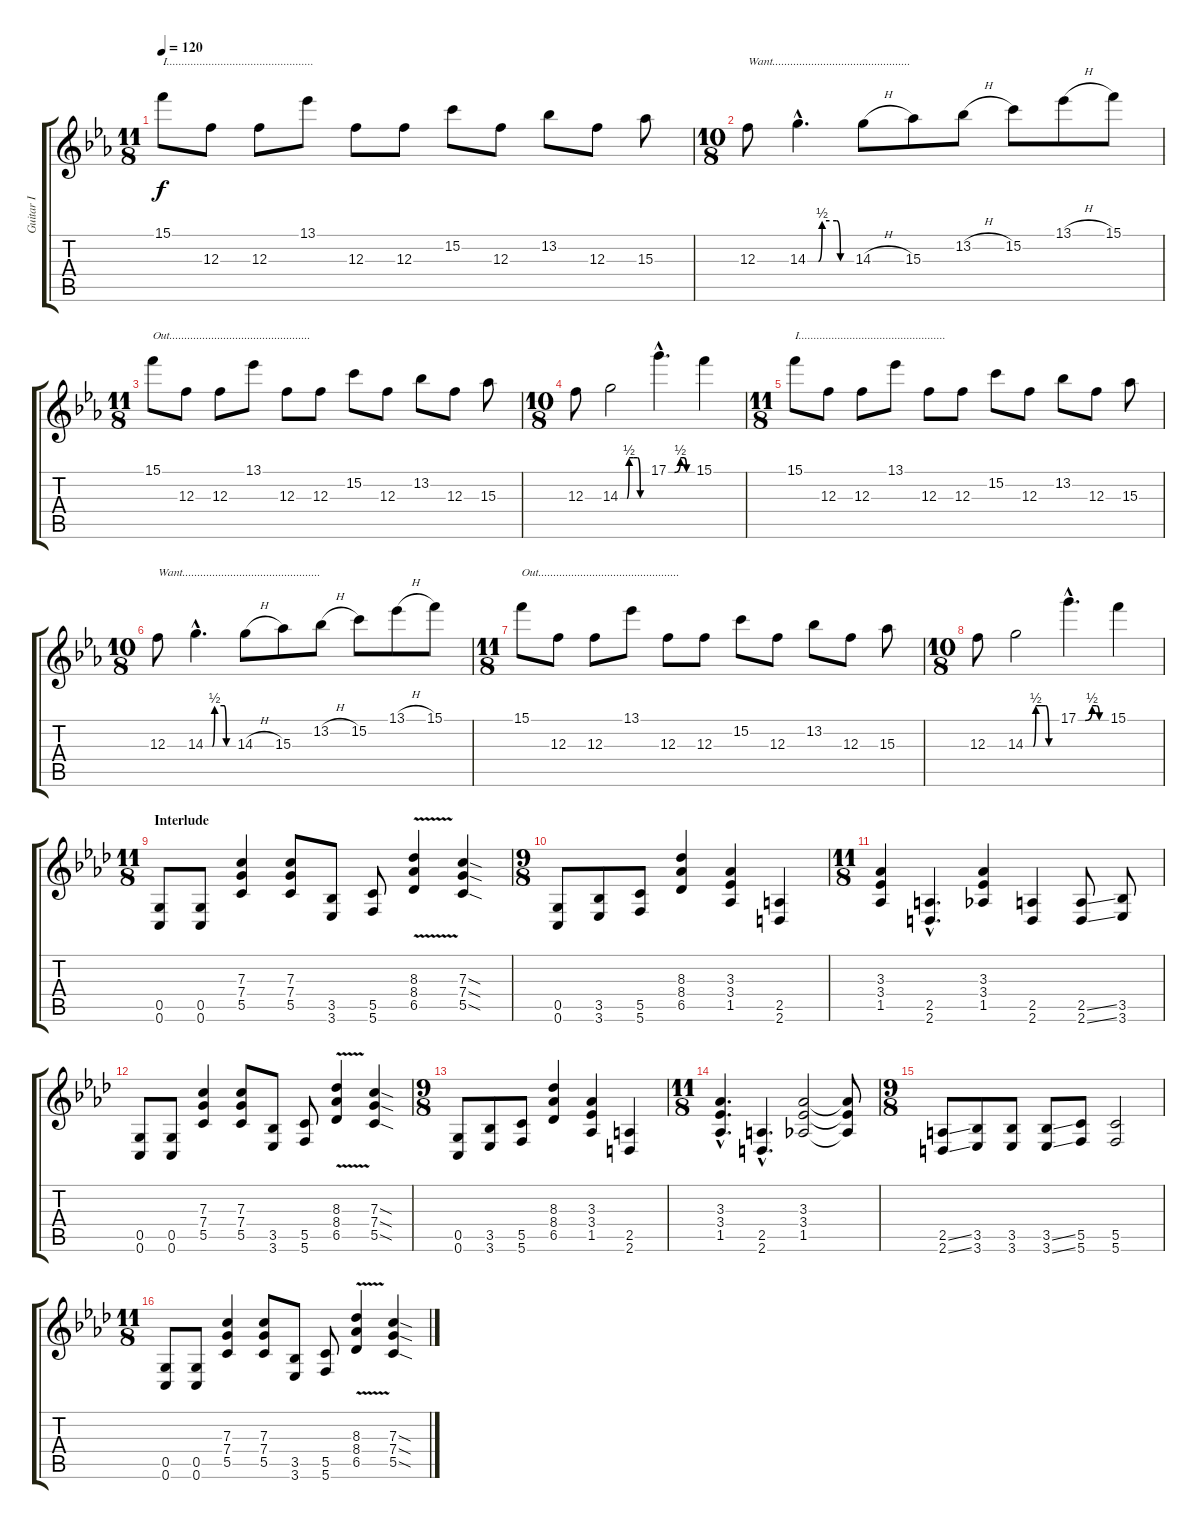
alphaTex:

\track ("Guitar I" "Guitar I") {instrument distortionguitar}
\staff {score tabs}
\tuning (D4 A3 F3 C3 G2 C2) {hide}
\ts (11 8)
\tempo 120
\clef g2
\ks eb
15.1.8{txt "I................................................." dy f} 12.3.8 12.3.8 13.1.8 12.3.8 12.3.8 15.2.8 12.3.8 13.2.8 12.3.8 15.3.8 |
\ts (10 8)
12.3.8{txt "Want.............................................."} 14.3{be (custom 0 0 15 0 20 2 40 2 45 0 60 0) hac}.4{d} 14.3{h}.8 15.3.8 13.2{h}.8 15.2.8 13.1{h}.8 15.1.8 |
\ts (11 8)
15.1.8{txt "Out..............................................."} 12.3.8 12.3.8 13.1.8 12.3.8 12.3.8 15.2.8 12.3.8 13.2.8 12.3.8 15.3.8 |
\ts (10 8)
12.3.8 14.3{be (custom 0 0 15 0 20 2 30 2 39 2 45 0 60 0)}.2 17.1{be (custom 0 0 15 0 30 2 39 2 45 0 60 0) hac}.4{d} 15.1.4 |
\ts (11 8)
15.1.8{txt "I................................................."} 12.3.8 12.3.8 13.1.8 12.3.8 12.3.8 15.2.8 12.3.8 13.2.8 12.3.8 15.3.8 |
\ts (10 8)
12.3.8{txt "Want.............................................."} 14.3{be (custom 0 0 15 0 20 2 40 2 45 0 60 0) hac}.4{d} 14.3{h}.8 15.3.8 13.2{h}.8 15.2.8 13.1{h}.8 15.1.8 |
\ts (11 8)
15.1.8{txt "Out..............................................."} 12.3.8 12.3.8 13.1.8 12.3.8 12.3.8 15.2.8 12.3.8 13.2.8 12.3.8 15.3.8 |
\ts (10 8)
12.3.8 14.3{be (custom 0 0 15 0 20 2 30 2 39 2 45 0 60 0)}.2 17.1{be (custom 0 0 15 0 30 2 39 2 45 0 60 0) hac}.4{d} 15.1.4 |
\ts (11 8)
\section ("" "Interlude")
\ks ab
(0.5 0.6).8 (0.5 0.6).8 (7.3 7.4 5.5).4 (7.3 7.4 5.5).8 (3.5 3.6).8 (5.5 5.6).8 (8.3{v} 8.4 6.5).4 (7.3{sod} 7.4{sod} 5.5{sod}).4 |
\ts (9 8)
(0.5 0.6).8 (3.5 3.6).8 (5.5 5.6).8 (8.3 8.4 6.5).4 (3.3 3.4 1.5).4 (2.5 2.6).4 |
\ts (11 8)
(3.3 3.4 1.5).4 (2.5{hac} 2.6{hac}).4{d} (3.3 3.4 1.5).4 (2.5 2.6).4 (2.5{ss} 2.6{ss}).8 (3.5 3.6).8 |
(0.5 0.6).8 (0.5 0.6).8 (7.3 7.4 5.5).4 (7.3 7.4 5.5).8 (3.5 3.6).8 (5.5 5.6).8 (8.3{v} 8.4 6.5).4 (7.3{sod} 7.4{sod} 5.5{sod}).4 |
\ts (9 8)
(0.5 0.6).8 (3.5 3.6).8 (5.5 5.6).8 (8.3 8.4 6.5).4 (3.3 3.4 1.5).4 (2.5 2.6).4 |
\ts (11 8)
(3.3{hac} 3.4{hac} 1.5{hac}).4{d} (2.5{hac} 2.6{hac}).4{d} (3.3 3.4 1.5).2 (3.3{t} 3.4{t} 1.5{t}).8 |
\ts (9 8)
(2.5{ss} 2.6{ss}).8 (3.5 3.6).8 (3.5 3.6).8 (3.5{ss} 3.6{ss}).8 (5.5 5.6).8 (5.5 5.6).2 |
\ts (11 8)
(0.5 0.6).8 (0.5 0.6).8 (7.3 7.4 5.5).4 (7.3 7.4 5.5).8 (3.5 3.6).8 (5.5 5.6).8 (8.3{v} 8.4 6.5).4 (7.3{sod} 7.4{sod} 5.5{sod}).4
